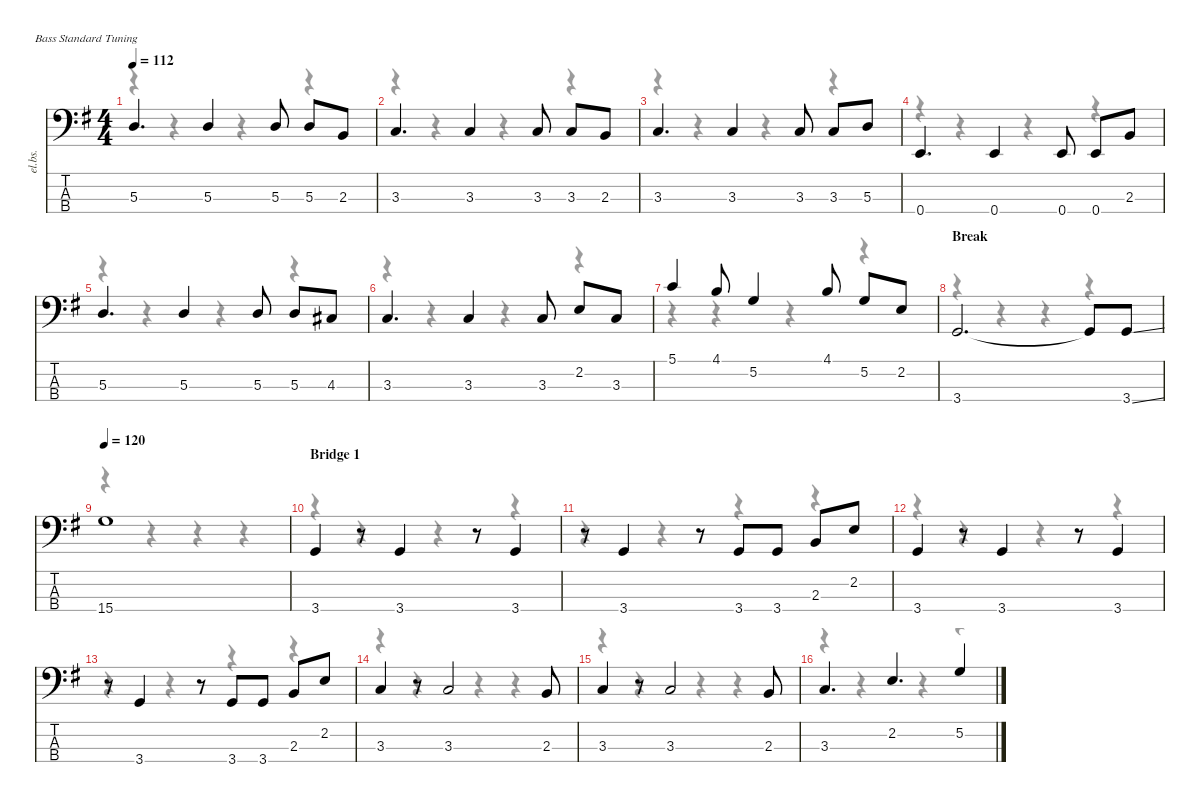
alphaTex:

\defaultSystemsLayout 4
\hideDynamics
\bracketExtendMode nobrackets
\track ("Bass" "el.bs.") {instrument electricbasspick}
\staff {score tabs}
\tuning (G2 D2 A1 E1)
\voice
\ts (4 4)
\tempo 112
\clef f4
\ks g
5.3{acc forcenatural}.4{d dy mf} 5.3{acc forcenatural}.4 5.3{acc forcenatural}.8 5.3{acc forcenatural}.8 2.3{acc forcenatural}.8 |
3.3{acc forcenatural}.4{d} 3.3{acc forcenatural}.4 3.3{acc forcenatural}.8 3.3{acc forcenatural}.8 2.3{acc forcenatural}.8 |
3.3{acc forcenatural}.4{d} 3.3{acc forcenatural}.4 3.3{acc forcenatural}.8 3.3{acc forcenatural}.8 5.3{acc forcenatural}.8 |
0.4{acc forcenatural}.4{d} 0.4{acc forcenatural}.4 0.4{acc forcenatural}.8 0.4{acc forcenatural}.8 2.3{acc forcenatural}.8 |
5.3{acc forcenatural}.4{d} 5.3{acc forcenatural}.4 5.3{acc forcenatural}.8 5.3{acc forcenatural}.8 4.3{acc #}.8 |
3.3{acc forcenatural}.4{d} 3.3{acc forcenatural}.4 3.3{acc forcenatural}.8 2.2{acc forcenatural}.8 3.3{acc forcenatural}.8 |
5.1{acc forcenatural}.4 4.1{acc forcenatural}.8 5.2{acc forcenatural}.4 4.1{acc forcenatural}.8 5.2{acc forcenatural}.8 2.2{acc forcenatural}.8 |
\section ("" "Break")
3.4{acc forcenatural}.2{d dy f} 3.4{t acc forcenatural}.8 3.4{ss acc forcenatural}.8 |
\tempo 120
15.4{acc forcenatural}.1{dy mf} |
\section ("" "Bridge 1")
3.4{acc forcenatural}.4 r.8 3.4{acc forcenatural}.4 r.8 3.4{acc forcenatural}.4 |
r.8 3.4{acc forcenatural}.4 r.8 3.4{acc forcenatural}.8 3.4{acc forcenatural}.8 2.3{acc forcenatural}.8 2.2{acc forcenatural}.8 |
3.4{acc forcenatural}.4 r.8 3.4{acc forcenatural}.4 r.8 3.4{acc forcenatural}.4 |
r.8 3.4{acc forcenatural}.4 r.8 3.4{acc forcenatural}.8 3.4{acc forcenatural}.8 2.3{acc forcenatural}.8 2.2{acc forcenatural}.8 |
3.3{acc forcenatural}.4 r.8 3.3{acc forcenatural}.2 2.3{acc forcenatural}.8 |
3.3{acc forcenatural}.4 r.8 3.3{acc forcenatural}.2 2.3{acc forcenatural}.8 |
3.3{acc forcenatural}.4{d} 2.2{acc forcenatural}.4{d} 5.2{acc forcenatural}.4
\voice
\clef f4
\ottava regular
\simile none
\ks g
r.4{dy mf} r.4 r.4 r.4 |
r.4 r.4 r.4 r.4 |
r.4 r.4 r.4 r.4 |
r.4 r.4 r.4 r.4 |
r.4 r.4 r.4 r.4 |
r.4 r.4 r.4 r.4 |
r.4 r.4 r.4 r.4 |
r.4 r.4 r.4 r.4 |
r.4 r.4 r.4 r.4 |
r.4 r.4 r.4 r.4 |
r.4 r.4 r.4 r.4 |
r.4 r.4 r.4 r.4 |
r.4 r.4 r.4 r.4 |
r.4 r.4 r.4 r.4 |
r.4 r.4 r.4 r.4 |
r.4 r.4 r.4 r.4
